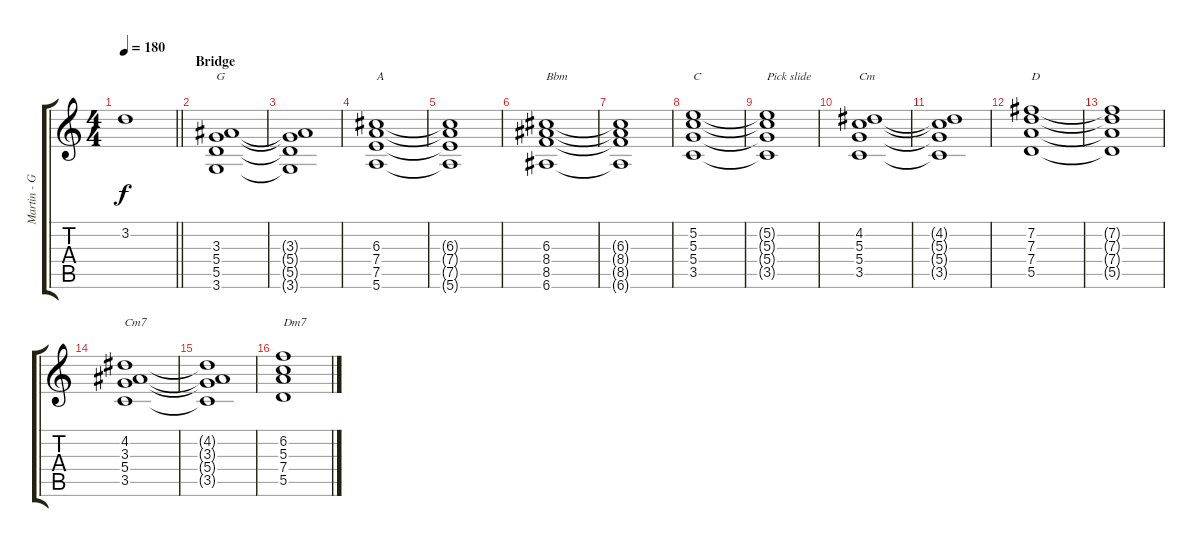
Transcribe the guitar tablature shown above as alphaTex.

\track ("Martin - Guitar" "Martin - G") {instrument distortionguitar}
\staff {score tabs}
\tuning (E4 B3 G3 D3 A2 E2) {hide}
\ts (4 4)
\tempo 180
\clef g2
\barLineRight lightlight
\ks c
3.2.1{dy f} |
\section ("" "Bridge")
(3.3 5.4 5.5 3.6).1{txt "G"} |
(3.3{t} 5.4{t} 5.5{t} 3.6{t}).1 |
(6.3 7.4 7.5 5.6).1{txt "A"} |
(6.3{t} 7.4{t} 7.5{t} 5.6{t}).1 |
(6.3 8.4 8.5 6.6).1{txt "Bbm"} |
(6.3{t} 8.4{t} 8.5{t} 6.6{t}).1 |
(5.2 5.3 5.4 3.5).1{txt "C"} |
(5.2{t} 5.3{t} 5.4{t} 3.5{t}).1{txt "Pick slide"} |
(4.2 5.3 5.4 3.5).1{txt "Cm"} |
(4.2{t} 5.3{t} 5.4{t} 3.5{t}).1 |
(7.2 7.3 7.4 5.5).1{txt "D"} |
(7.2{t} 7.3{t} 7.4{t} 5.5{t}).1 |
(4.2 3.3 5.4 3.5).1{txt "Cm7"} |
(4.2{t} 3.3{t} 5.4{t} 3.5{t}).1 |
(6.2 5.3 7.4 5.5).1{txt "Dm7"}
